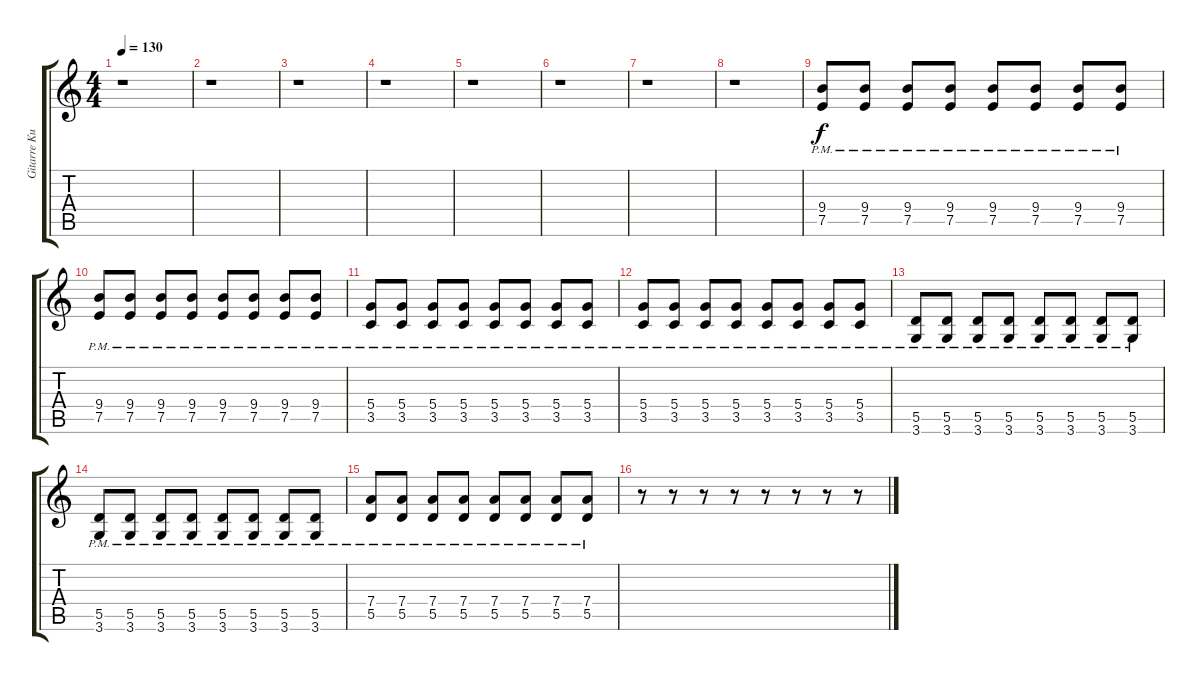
\track ("Gitarre Kuddel" "Gitarre Ku") {instrument electricguitarmuted}
\staff {score tabs}
\tuning (E4 B3 G3 D3 A2 E2) {hide}
\ts (4 4)
\tempo 130
\clef g2
\ks c
r.1{dy f} |
r.1 |
r.1 |
r.1 |
r.1 |
r.1 |
r.1 |
r.1 |
(9.4{pm} 7.5{pm}).8 (9.4{pm} 7.5{pm}).8 (9.4{pm} 7.5{pm}).8 (9.4{pm} 7.5{pm}).8 (9.4{pm} 7.5{pm}).8 (9.4{pm} 7.5{pm}).8 (9.4{pm} 7.5{pm}).8 (9.4{pm} 7.5{pm}).8 |
(9.4{pm} 7.5{pm}).8 (9.4{pm} 7.5{pm}).8 (9.4{pm} 7.5{pm}).8 (9.4{pm} 7.5{pm}).8 (9.4{pm} 7.5{pm}).8 (9.4{pm} 7.5{pm}).8 (9.4{pm} 7.5{pm}).8 (9.4{pm} 7.5{pm}).8 |
(5.4{pm} 3.5{pm}).8 (5.4{pm} 3.5{pm}).8 (5.4{pm} 3.5{pm}).8 (5.4{pm} 3.5{pm}).8 (5.4{pm} 3.5{pm}).8 (5.4{pm} 3.5{pm}).8 (5.4{pm} 3.5{pm}).8 (5.4{pm} 3.5{pm}).8 |
(5.4{pm} 3.5{pm}).8 (5.4{pm} 3.5{pm}).8 (5.4{pm} 3.5{pm}).8 (5.4{pm} 3.5{pm}).8 (5.4{pm} 3.5{pm}).8 (5.4{pm} 3.5{pm}).8 (5.4{pm} 3.5{pm}).8 (5.4{pm} 3.5{pm}).8 |
(5.5{pm} 3.6{pm}).8 (5.5{pm} 3.6{pm}).8 (5.5{pm} 3.6{pm}).8 (5.5{pm} 3.6{pm}).8 (5.5{pm} 3.6{pm}).8 (5.5{pm} 3.6{pm}).8 (5.5{pm} 3.6{pm}).8 (5.5{pm} 3.6{pm}).8 |
(5.5{pm} 3.6{pm}).8 (5.5{pm} 3.6{pm}).8 (5.5{pm} 3.6{pm}).8 (5.5{pm} 3.6{pm}).8 (5.5{pm} 3.6{pm}).8 (5.5{pm} 3.6{pm}).8 (5.5{pm} 3.6{pm}).8 (5.5{pm} 3.6{pm}).8 |
(7.4{pm} 5.5{pm}).8 (7.4{pm} 5.5{pm}).8 (7.4{pm} 5.5{pm}).8 (7.4{pm} 5.5{pm}).8 (7.4{pm} 5.5{pm}).8 (7.4{pm} 5.5{pm}).8 (7.4{pm} 5.5{pm}).8 (7.4{pm} 5.5{pm}).8 |
r.8 r.8 r.8 r.8 r.8 r.8 r.8 r.8
